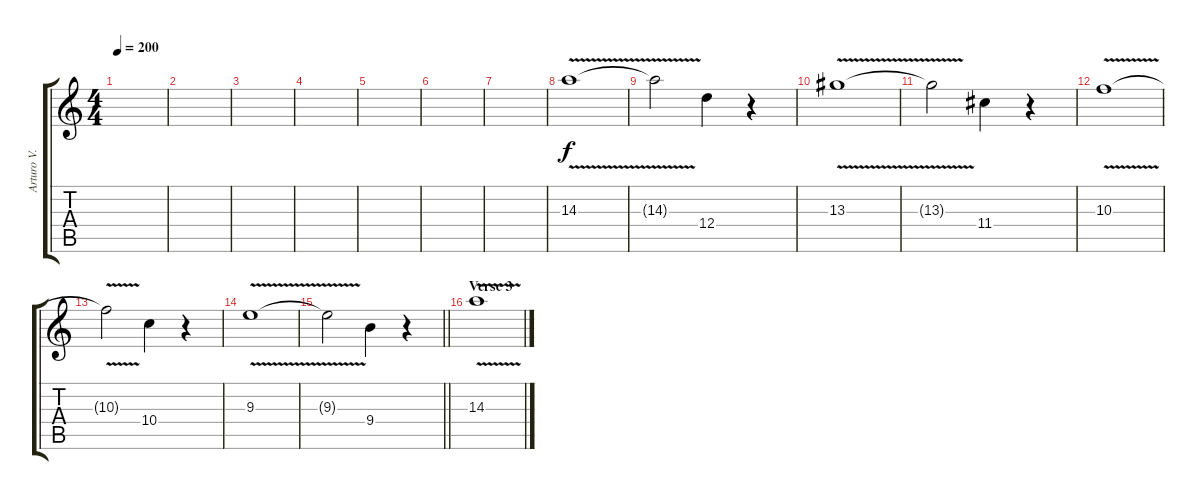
\track ("Arturo V." "Arturo V.") {instrument overdrivenguitar}
\staff {score tabs}
\tuning (E4 B3 G3 D3 A2 E2) {hide}
\ts (4 4)
\tempo 200
\clef g2
\ks c
|
|
|
|
|
|
|
14.3{v}.1 |
14.3{t}.2 12.4.4 r.4 |
13.3{v}.1 |
13.3{t}.2 11.4.4 r.4 |
10.3{v}.1 |
10.3{t}.2 10.4.4 r.4 |
9.3{v}.1 |
\barLineRight lightlight
9.3{t}.2 9.4.4 r.4 |
\section ("" "Verse 3")
14.3{v}.1
